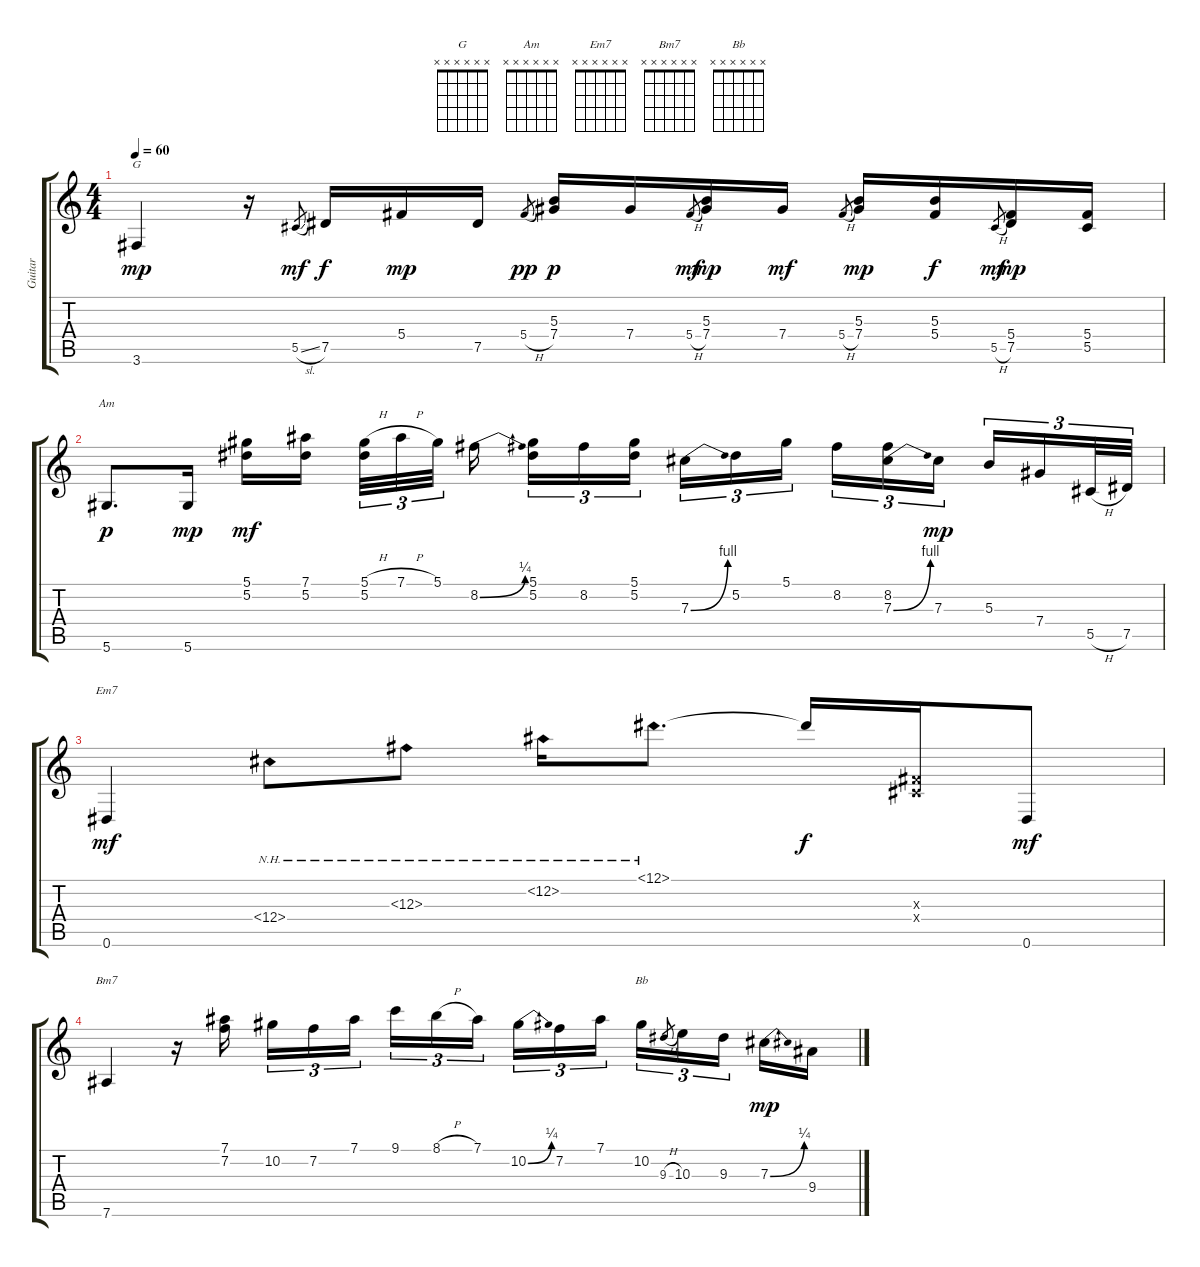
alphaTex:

\track ("Guitar" "Guitar") {instrument overdrivenguitar}
\staff {score tabs}
\tuning (Eb4 Bb3 Gb3 Db3 Ab2 Eb2) {hide}
\chord ("G" x x x x x x)
\chord ("Am" x x x x x x)
\chord ("Em7" x x x x x x)
\chord ("Bm7" x x x x x x)
\chord ("Bb" x x x x x x)
\ts (4 4)
\tempo 60
\clef g2
\ks c
3.6.4{ch "G" dy mp} r.16 5.5{sl}.8{gr dy mf} 7.5.16{dy f} 5.4.16{dy mp} 7.5.16 5.4{h}.8{gr dy pp} (5.3 7.4).16{dy p} 7.4.16 5.4{h}.8{gr dy mf} (5.3 7.4).16{dy mp} 7.4.16{dy mf} 5.4{h}.8{gr} (5.3 7.4).16{dy mp} (5.3 5.4).16{dy f} 5.5{h}.8{gr dy mf} (5.4 7.5).16{dy mp} (5.4 5.5).16 |
5.6.8{d ch "Am" dy p} 5.6.16{dy mp} (5.1 5.2).16{dy mf} (7.1 5.2).16{beam splitsecondary} (5.1{h} 5.2).32{tu (3 2)} 7.1{h}.32{tu (3 2)} 5.1.32{tu (3 2) beam splitsecondary} 8.2{be (bend 0 0 60 1)}.16 (5.1 5.2).16{tu (3 2)} 8.2.16{tu (3 2)} (5.1 5.2).16{tu (3 2) beam splitsecondary} 7.3{be (bend 0 0 60 4)}.16{tu (3 2)} 5.2.16{tu (3 2)} 5.1.16{tu (3 2)} 8.2.16{tu (3 2)} (8.2 7.3{be (bend 0 0 60 4)}).16{tu (3 2)} 7.3.16{tu (3 2) dy mp beam splitsecondary} 5.3.16{tu (3 2)} 7.4.16{tu (3 2)} 5.5{h}.32{tu (3 2)} 7.5.32{tu (3 2)} |
0.6.4{ch "Em7" dy mf} 12.4{nh}.8 12.3{nh}.8 12.2{nh}.16 12.1{nh}.8{d} 12.1{t}.16{dy f} (0.3{x} 0.4{x}).16 0.6.8{dy mf} |
7.6.4{ch "Bm7"} r.16 (7.1 7.2).16{beam splitsecondary} 10.2.16{tu (3 2)} 7.2.16{tu (3 2)} 7.1.16{tu (3 2)} 9.1.16{tu (3 2)} 8.1{h}.16{tu (3 2)} 7.1.16{tu (3 2) beam splitsecondary} 10.2{be (bend 0 0 60 1)}.16{tu (3 2)} 7.2.16{tu (3 2)} 7.1.16{tu (3 2)} 10.2.16{tu (3 2) ch "Bb"} 9.3{h}.8{gr} 10.3.16{tu (3 2)} 9.3.16{tu (3 2) beam splitsecondary} 7.3{be (bend 0 0 60 1)}.16{dy mp} 9.4.16
